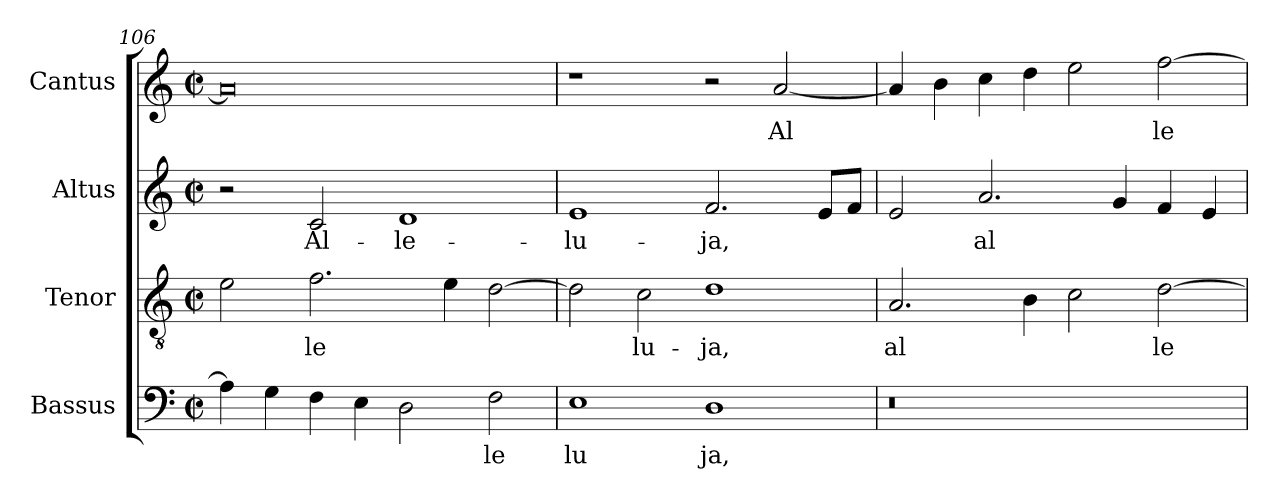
**kern	**text	**kern	**text	**kern	**text	**kern	**text
*part4	*part4	*part3	*part3	*part2	*part2	*part1	*part1
*staff4	*staff4	*staff3	*staff3	*staff2	*staff2	*staff1	*staff1
*I"Bassus	*	*I"Tenor	*	*I"Altus	*	*I"Cantus	*
*clefF4	*	*clefGv2	*	*clefG2	*	*clefG2	*
*k[]	*	*k[]	*	*k[]	*	*k[]	*
*C:	*	*C:	*	*C:	*	*C:	*
*M2/2	*	*M2/2	*	*M2/2	*	*M2/2	*
*met(c|)	*	*met(c|)	*	*met(c|)	*	*met(c|)	*
=106	=106	=106	=106	=106	=106	=106	=106
!	!LO:LY:b:cj	!	!LO:LY:b:cj	!	!	!	!LO:LY:b:cj
4A\]	.	2e\	--	2r	.	0a]	.
!	!LO:LY:b:cj	!	!	!	!	!	!
4G\	.	.	.	.	.	.	.
!	!LO:LY:b:cj	!	!LO:LY:b:cj	!	!LO:LY:b:cj	!	!
4F\	.	2.f\	-le-	2c/	Al-	.	.
!	!LO:LY:b:cj	!	!	!	!	!	!
4E\	.	.	.	.	.	.	.
!	!LO:LY:b:cj	!	!	!	!LO:LY:b:cj	!	!
2D\	.	.	.	1d	-le-	.	.
!	!	!	!LO:LY:b:cj	!	!	!	!
.	.	4e\	--	.	.	.	.
!	!LO:LY:b:cj	!	!LO:LY:b:cj	!	!	!	!
2F\	le	[>2d\	--	.	.	.	.
=107	=107	=107	=107	=107	=107	=107	=107
!	!LO:LY:b:cj	!	!LO:LY:b:cj	!	!LO:LY:b:cj	!	!
1E	lu	2d\]	--	1e	-lu-	1r	.
!	!	!	!LO:LY:b:cj	!	!	!	!
.	.	2c\	-lu-	.	.	.	.
!	!LO:LY:b:cj	!	!LO:LY:b:cj	!	!LO:LY:b:cj	!	!
1D	ja,	1d	-ja,	2.f/	-ja,	2r	.
!	!	!	!	!	!	!	!LO:LY:b:cj
.	.	.	.	.	.	[<2a/	Al
!	!	!	!	!	!LO:LY:b:cj	!	!
.	.	.	.	8e/L	.	.	.
!	!	!	!	!	!LO:LY:b:cj	!	!
.	.	.	.	8f/J	.	.	.
=108	=108	=108	=108	=108	=108	=108	=108
!	!	!	!LO:LY:b:cj	!	!LO:LY:b:cj	!	!LO:LY:b:cj
0r	.	2.A/	al-	2e/	.	4a/]	.
!	!	!	!	!	!	!	!LO:LY:b:cj
.	.	.	.	.	.	4b\	.
!	!	!	!	!	!LO:LY:b:cj	!	!LO:LY:b:cj
.	.	.	.	2.a/	al-	4cc\	.
!	!	!	!LO:LY:b:cj	!	!	!	!LO:LY:b:cj
.	.	4B\	--	.	.	4dd\	.
!	!	!	!LO:LY:b:cj	!	!	!	!LO:LY:b:cj
.	.	2c\	--	.	.	2ee\	.
!	!	!	!	!	!LO:LY:b:cj	!	!
.	.	.	.	4g/	--	.	.
!	!	!	!LO:LY:b:cj	!	!LO:LY:b:cj	!	!LO:LY:b:cj
.	.	[>2d\	-le-	4f/	--	[>2ff\	le
!	!	!	!	!	!LO:LY:b:cj	!	!
.	.	.	.	4e/	--	.	.
=	=	=	=	=	=	=	=
*-	*-	*-	*-	*-	*-	*-	*-
